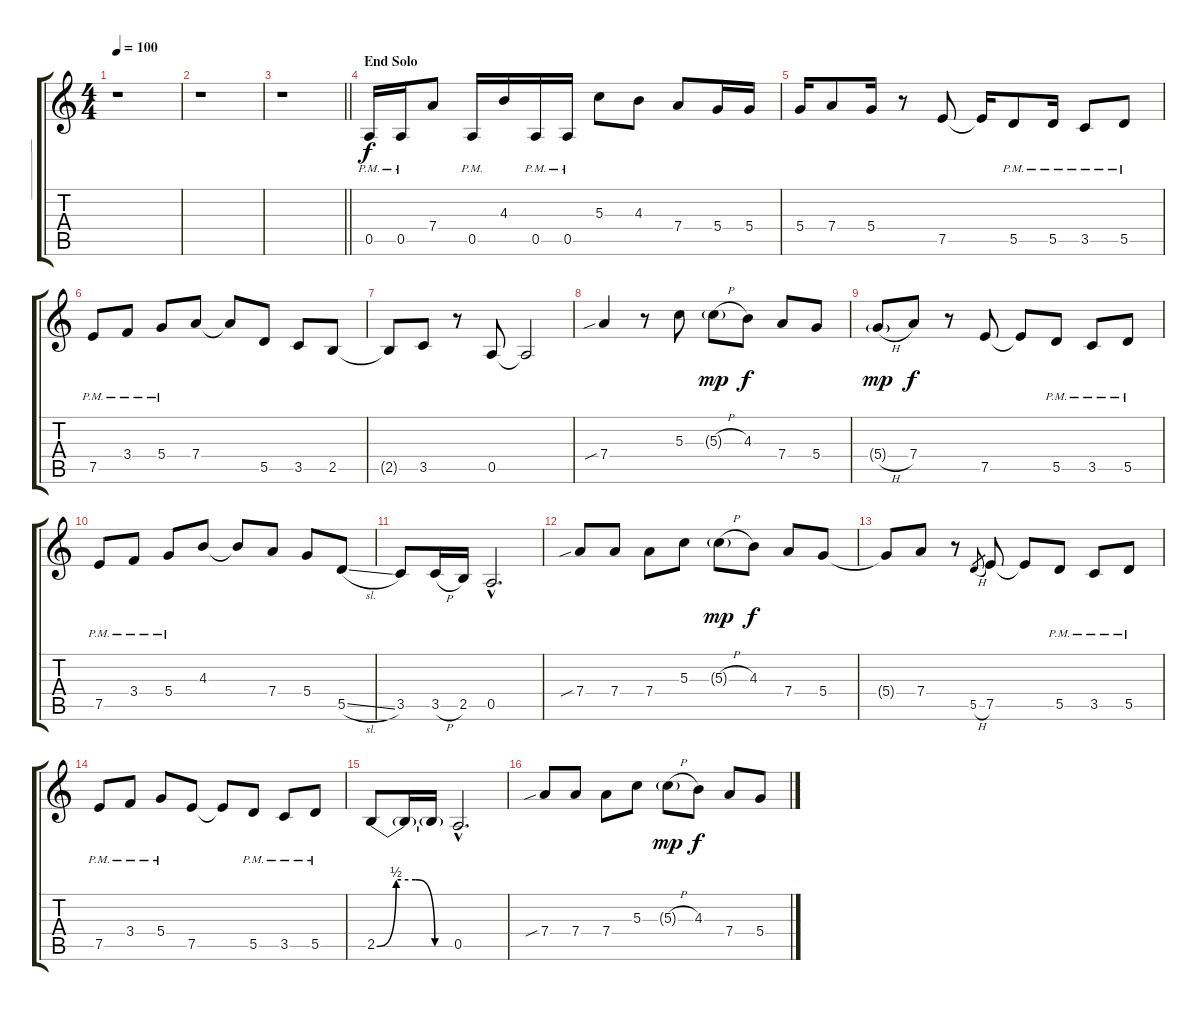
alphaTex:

\track ("__________" "__________") {instrument distortionguitar}
\staff {score tabs}
\tuning (E4 B3 G3 D3 A2 E2) {hide}
\ts (4 4)
\tempo 100
\clef g2
\ks c
r.1{dy f} |
r.1 |
\barLineRight lightlight
r.1 |
\section ("" "End Solo")
0.5{pm}.16 0.5{pm}.16 7.4.8 0.5{pm}.16 4.3.16 0.5{pm}.16 0.5{pm}.16 5.3.8 4.3.8 7.4.8 5.4.16 5.4.16 |
5.4.16 7.4.8 5.4.16 r.8 7.5.8 7.5{t}.16 5.5{pm}.8 5.5{pm}.16 3.5{pm}.8 5.5{pm}.8 |
7.5{pm}.8 3.4{pm}.8 5.4{pm}.8 7.4.8 7.4{t}.8 5.5.8 3.5.8 2.5.8 |
2.5{t}.8 3.5.8 r.8 0.5.8 0.5{t}.2 |
7.4{sib}.4 r.8 5.3.8 5.3{h g}.8{dy mp} 4.3.8{dy f} 7.4.8 5.4.8 |
5.4{h g}.8{dy mp} 7.4.8{dy f} r.8 7.5.8 7.5{t}.8 5.5{pm}.8 3.5{pm}.8 5.5{pm}.8 |
7.5{pm}.8 3.4{pm}.8 5.4{pm}.8 4.3.8 4.3{t}.8 7.4.8 5.4.8 5.5{sl}.8 |
3.5.8 3.5{h}.16 2.5.16 0.5{hac}.2{d} |
7.4{sib}.8 7.4.8 7.4.8 5.3.8 5.3{h g}.8{dy mp} 4.3.8{dy f} 7.4.8 5.4.8 |
5.4{t}.8 7.4.8 r.8 5.5{h}.8{gr} 7.5.8 7.5{t}.8 5.5{pm}.8 3.5{pm}.8 5.5{pm}.8 |
7.5{pm}.8 3.4{pm}.8 5.4{pm}.8 7.5.8 7.5{t}.8 5.5{pm}.8 3.5{pm}.8 5.5{pm}.8 |
2.5{be (custom 0 0 15 2 30 2 45 0 60 0)}.8 2.5{t}.16 2.5{t}.16 0.5{hac}.2{d} |
7.4{sib}.8 7.4.8 7.4.8 5.3.8 5.3{h g}.8{dy mp} 4.3.8{dy f} 7.4.8 5.4.8
